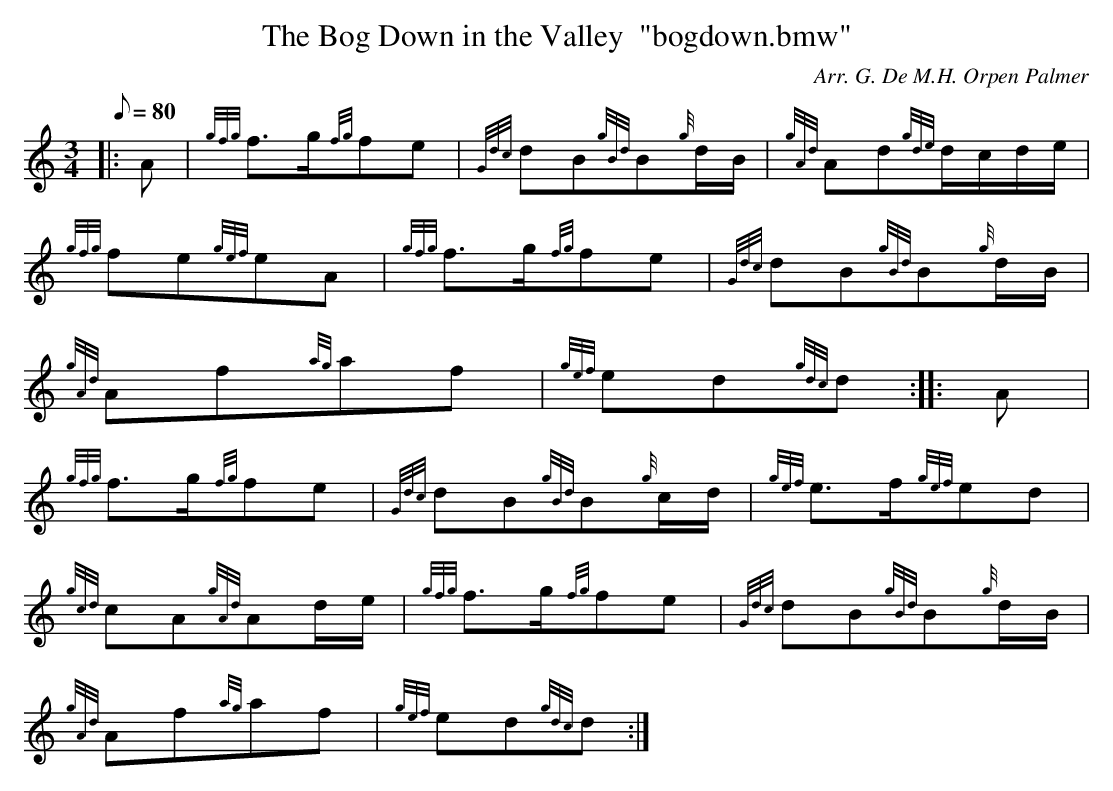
X:1
T:The Bog Down in the Valley  "bogdown.bmw"
M:3/4
L:1/8
Q:80
C:Arr. G. De M.H. Orpen Palmer
K:HP
|: A | \
{gfg}f3/2g/2{fg}fe | \
{Gdc}dB{gBd}B{g}d/2B/2 | \
{gAd}Ad{gde}d/2c/2d/2e/2 |
{gfg}fe{gef}eA | \
{gfg}f3/2g/2{fg}fe | \
{Gdc}dB{gBd}B{g}d/2B/2 |
{gAd}Af{ag}af | \
{gef}ed{gdc}d :: \
A |
{gfg}f3/2g/2{fg}fe | \
{Gdc}dB{gBd}B{g}c/2d/2 | \
{gef}e3/2f/2{gef}ed |
{gcd}cA{gAd}Ad/2e/2 | \
{gfg}f3/2g/2{fg}fe | \
{Gdc}dB{gBd}B{g}d/2B/2 |
{gAd}Af{ag}af | \
{gef}ed{gdc}d :|
